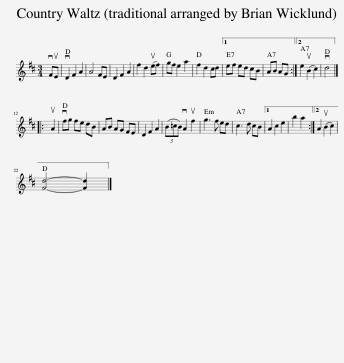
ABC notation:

X:1
L:1/8
M:3/4
I:linebreak $
K:D
V:1 treble
V:1
 vFuE | vD2 F2 A2 | A4 FE | D2 F2 A2 | f2 d2 (uef) | %5
 gf e2 a2 | f2 d2 cd |1 ef ed cB | AB AG :|2 e2 (uB2 c2) | %10
 vd4 |]:$ uA2 | vfg fe dB | AB AG FE | D2 F2 A2 | %15
 (3(B=cB) vA2 uf2 | g3 f ed | c3 d cB |1 A2 c2 e2 | b2 a2 :|2 %20
 A2 (uB2 c2) |$ [Fd]4- [Fd]2 |] %22
